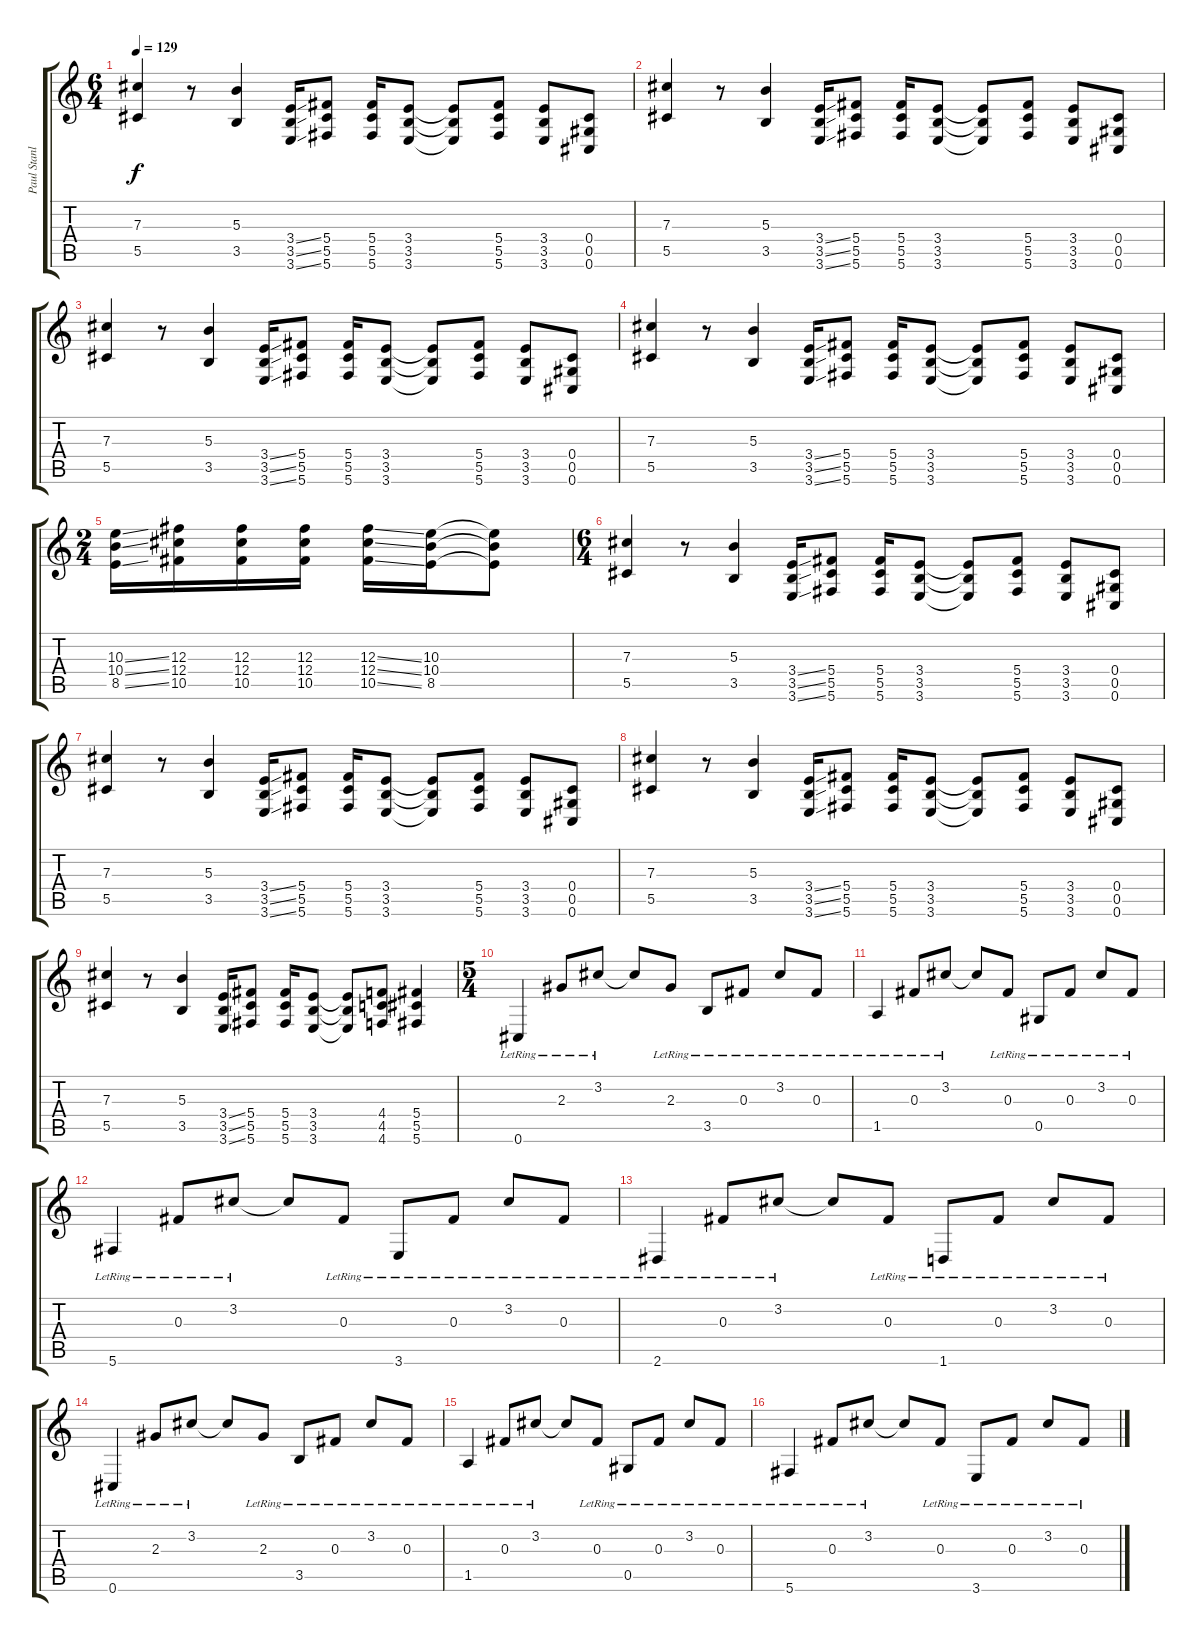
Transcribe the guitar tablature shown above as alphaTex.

\track ("Paul Stanley" "Paul Stanl") {instrument distortionguitar}
\staff {score tabs}
\tuning (Eb4 Bb3 Gb3 Db3 Ab2 Db2) {hide}
\ts (6 4)
\tempo 129
\clef g2
\ks c
(7.3 5.5).4{dy f} r.8 (5.3 3.5).4 (3.4{ss} 3.5{ss} 3.6{ss}).16 (5.4 5.5 5.6).8 (5.4 5.5 5.6).16 (3.4 3.5 3.6).8 (3.4{t} 3.5{t} 3.6{t}).8 (5.4 5.5 5.6).8 (3.4 3.5 3.6).8 (0.4 0.5 0.6).8 |
(7.3 5.5).4 r.8 (5.3 3.5).4 (3.4{ss} 3.5{ss} 3.6{ss}).16 (5.4 5.5 5.6).8 (5.4 5.5 5.6).16 (3.4 3.5 3.6).8 (3.4{t} 3.5{t} 3.6{t}).8 (5.4 5.5 5.6).8 (3.4 3.5 3.6).8 (0.4 0.5 0.6).8 |
(7.3 5.5).4 r.8 (5.3 3.5).4 (3.4{ss} 3.5{ss} 3.6{ss}).16 (5.4 5.5 5.6).8 (5.4 5.5 5.6).16 (3.4 3.5 3.6).8 (3.4{t} 3.5{t} 3.6{t}).8 (5.4 5.5 5.6).8 (3.4 3.5 3.6).8 (0.4 0.5 0.6).8 |
(7.3 5.5).4 r.8 (5.3 3.5).4 (3.4{ss} 3.5{ss} 3.6{ss}).16 (5.4 5.5 5.6).8 (5.4 5.5 5.6).16 (3.4 3.5 3.6).8 (3.4{t} 3.5{t} 3.6{t}).8 (5.4 5.5 5.6).8 (3.4 3.5 3.6).8 (0.4 0.5 0.6).8 |
\ts (2 4)
(10.3{ss} 10.4{ss} 8.5{ss}).16 (12.3 12.4 10.5).16 (12.3 12.4 10.5).16 (12.3 12.4 10.5).16 (12.3{ss} 12.4{ss} 10.5{ss}).16 (10.3 10.4 8.5).16 (10.3{t} 10.4{t} 8.5{t}).8 |
\ts (6 4)
(7.3 5.5).4 r.8 (5.3 3.5).4 (3.4{ss} 3.5{ss} 3.6{ss}).16 (5.4 5.5 5.6).8 (5.4 5.5 5.6).16 (3.4 3.5 3.6).8 (3.4{t} 3.5{t} 3.6{t}).8 (5.4 5.5 5.6).8 (3.4 3.5 3.6).8 (0.4 0.5 0.6).8 |
(7.3 5.5).4 r.8 (5.3 3.5).4 (3.4{ss} 3.5{ss} 3.6{ss}).16 (5.4 5.5 5.6).8 (5.4 5.5 5.6).16 (3.4 3.5 3.6).8 (3.4{t} 3.5{t} 3.6{t}).8 (5.4 5.5 5.6).8 (3.4 3.5 3.6).8 (0.4 0.5 0.6).8 |
(7.3 5.5).4 r.8 (5.3 3.5).4 (3.4{ss} 3.5{ss} 3.6{ss}).16 (5.4 5.5 5.6).8 (5.4 5.5 5.6).16 (3.4 3.5 3.6).8 (3.4{t} 3.5{t} 3.6{t}).8 (5.4 5.5 5.6).8 (3.4 3.5 3.6).8 (0.4 0.5 0.6).8 |
(7.3 5.5).4 r.8 (5.3 3.5).4 (3.4{ss} 3.5{ss} 3.6{ss}).16 (5.4 5.5 5.6).8 (5.4 5.5 5.6).16 (3.4 3.5 3.6).8 (3.4{t} 3.5{t} 3.6{t}).8 (4.4 4.5 4.6).8 (5.4 5.5 5.6).4 |
\ts (5 4)
0.6{lr}.4 2.3{lr}.8 3.2{lr}.8 3.2{t}.8 2.3{lr}.8 3.5{lr}.8 0.3{lr}.8 3.2{lr}.8 0.3{lr}.8 |
1.5{lr}.4 0.3{lr}.8 3.2{lr}.8 3.2{t}.8 0.3{lr}.8 0.5{lr}.8 0.3{lr}.8 3.2{lr}.8 0.3{lr}.8 |
5.6{lr}.4 0.3{lr}.8 3.2{lr}.8 3.2{t}.8 0.3{lr}.8 3.6{lr}.8 0.3{lr}.8 3.2{lr}.8 0.3{lr}.8 |
2.6{lr}.4 0.3{lr}.8 3.2{lr}.8 3.2{t}.8 0.3{lr}.8 1.6{lr}.8 0.3{lr}.8 3.2{lr}.8 0.3{lr}.8 |
0.6{lr}.4 2.3{lr}.8 3.2{lr}.8 3.2{t}.8 2.3{lr}.8 3.5{lr}.8 0.3{lr}.8 3.2{lr}.8 0.3{lr}.8 |
1.5{lr}.4 0.3{lr}.8 3.2{lr}.8 3.2{t}.8 0.3{lr}.8 0.5{lr}.8 0.3{lr}.8 3.2{lr}.8 0.3{lr}.8 |
5.6{lr}.4 0.3{lr}.8 3.2{lr}.8 3.2{t}.8 0.3{lr}.8 3.6{lr}.8 0.3{lr}.8 3.2{lr}.8 0.3{lr}.8
